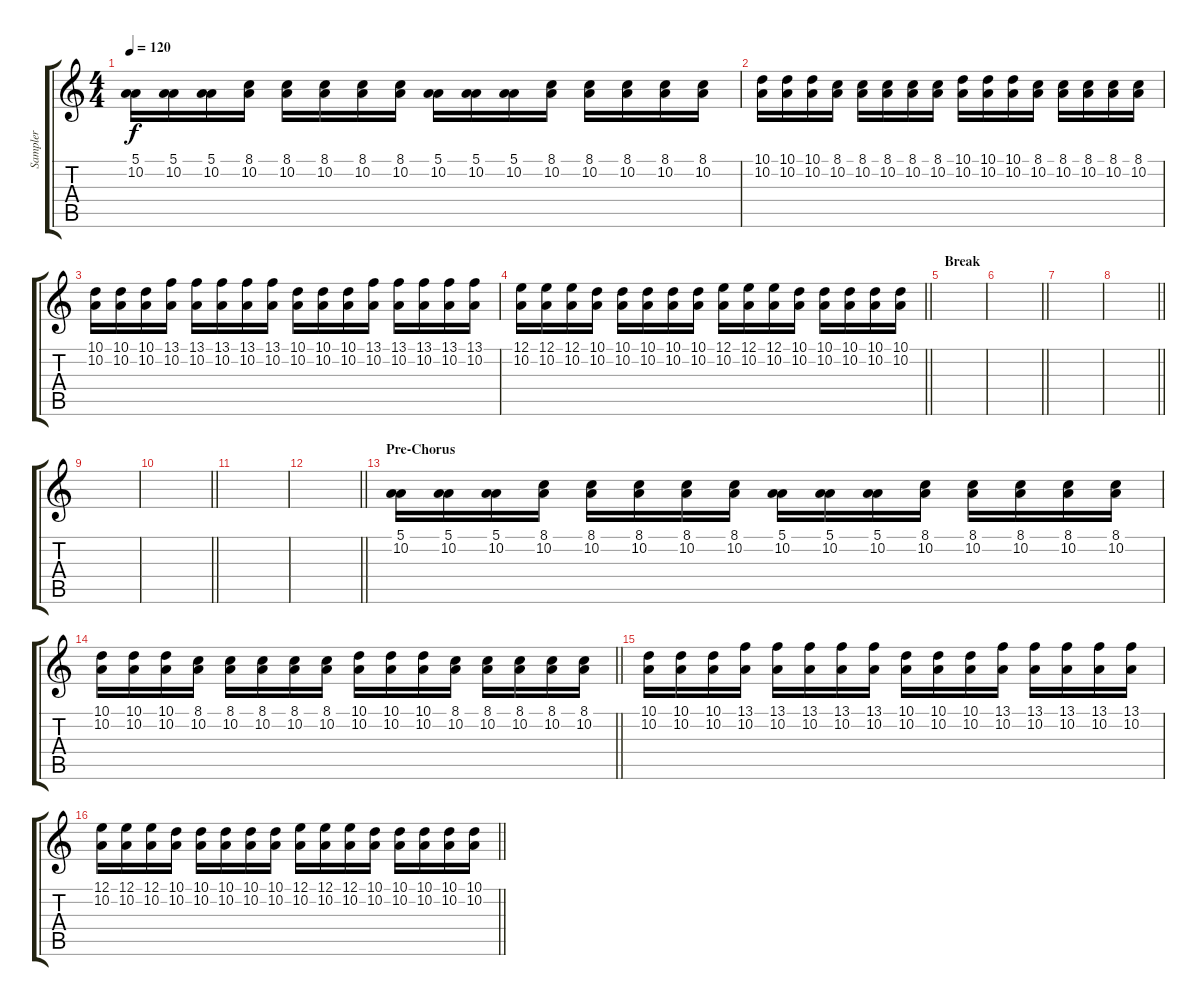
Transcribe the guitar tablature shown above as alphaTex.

\track ("Sampler" "Sampler") {instrument vibraphone}
\staff {score tabs}
\tuning (E4 B3 G3 D3 A2 E2) {hide}
\ts (4 4)
\tempo 120
\clef g2
\ks c
(5.1 10.2).16{dy f} (5.1 10.2).16 (5.1 10.2).16 (8.1 10.2).16 (8.1 10.2).16 (8.1 10.2).16 (8.1 10.2).16 (8.1 10.2).16 (5.1 10.2).16 (5.1 10.2).16 (5.1 10.2).16 (8.1 10.2).16 (8.1 10.2).16 (8.1 10.2).16 (8.1 10.2).16 (8.1 10.2).16 |
(10.1 10.2).16 (10.1 10.2).16 (10.1 10.2).16 (8.1 10.2).16 (8.1 10.2).16 (8.1 10.2).16 (8.1 10.2).16 (8.1 10.2).16 (10.1 10.2).16 (10.1 10.2).16 (10.1 10.2).16 (8.1 10.2).16 (8.1 10.2).16 (8.1 10.2).16 (8.1 10.2).16 (8.1 10.2).16 |
(10.1 10.2).16 (10.1 10.2).16 (10.1 10.2).16 (13.1 10.2).16 (13.1 10.2).16 (13.1 10.2).16 (13.1 10.2).16 (13.1 10.2).16 (10.1 10.2).16 (10.1 10.2).16 (10.1 10.2).16 (13.1 10.2).16 (13.1 10.2).16 (13.1 10.2).16 (13.1 10.2).16 (13.1 10.2).16 |
\barLineRight lightlight
(12.1 10.2).16 (12.1 10.2).16 (12.1 10.2).16 (10.1 10.2).16 (10.1 10.2).16 (10.1 10.2).16 (10.1 10.2).16 (10.1 10.2).16 (12.1 10.2).16 (12.1 10.2).16 (12.1 10.2).16 (10.1 10.2).16 (10.1 10.2).16 (10.1 10.2).16 (10.1 10.2).16 (10.1 10.2).16 |
\section ("" "Break")
|
\barLineRight lightlight
|
|
\barLineRight lightlight
|
|
\barLineRight lightlight
|
|
\barLineRight lightlight
|
\section ("" "Pre-Chorus")
(5.1 10.2).16 (5.1 10.2).16 (5.1 10.2).16 (8.1 10.2).16 (8.1 10.2).16 (8.1 10.2).16 (8.1 10.2).16 (8.1 10.2).16 (5.1 10.2).16 (5.1 10.2).16 (5.1 10.2).16 (8.1 10.2).16 (8.1 10.2).16 (8.1 10.2).16 (8.1 10.2).16 (8.1 10.2).16 |
\barLineRight lightlight
(10.1 10.2).16 (10.1 10.2).16 (10.1 10.2).16 (8.1 10.2).16 (8.1 10.2).16 (8.1 10.2).16 (8.1 10.2).16 (8.1 10.2).16 (10.1 10.2).16 (10.1 10.2).16 (10.1 10.2).16 (8.1 10.2).16 (8.1 10.2).16 (8.1 10.2).16 (8.1 10.2).16 (8.1 10.2).16 |
(10.1 10.2).16 (10.1 10.2).16 (10.1 10.2).16 (13.1 10.2).16 (13.1 10.2).16 (13.1 10.2).16 (13.1 10.2).16 (13.1 10.2).16 (10.1 10.2).16 (10.1 10.2).16 (10.1 10.2).16 (13.1 10.2).16 (13.1 10.2).16 (13.1 10.2).16 (13.1 10.2).16 (13.1 10.2).16 |
\barLineRight lightlight
(12.1 10.2).16 (12.1 10.2).16 (12.1 10.2).16 (10.1 10.2).16 (10.1 10.2).16 (10.1 10.2).16 (10.1 10.2).16 (10.1 10.2).16 (12.1 10.2).16 (12.1 10.2).16 (12.1 10.2).16 (10.1 10.2).16 (10.1 10.2).16 (10.1 10.2).16 (10.1 10.2).16 (10.1 10.2).16
